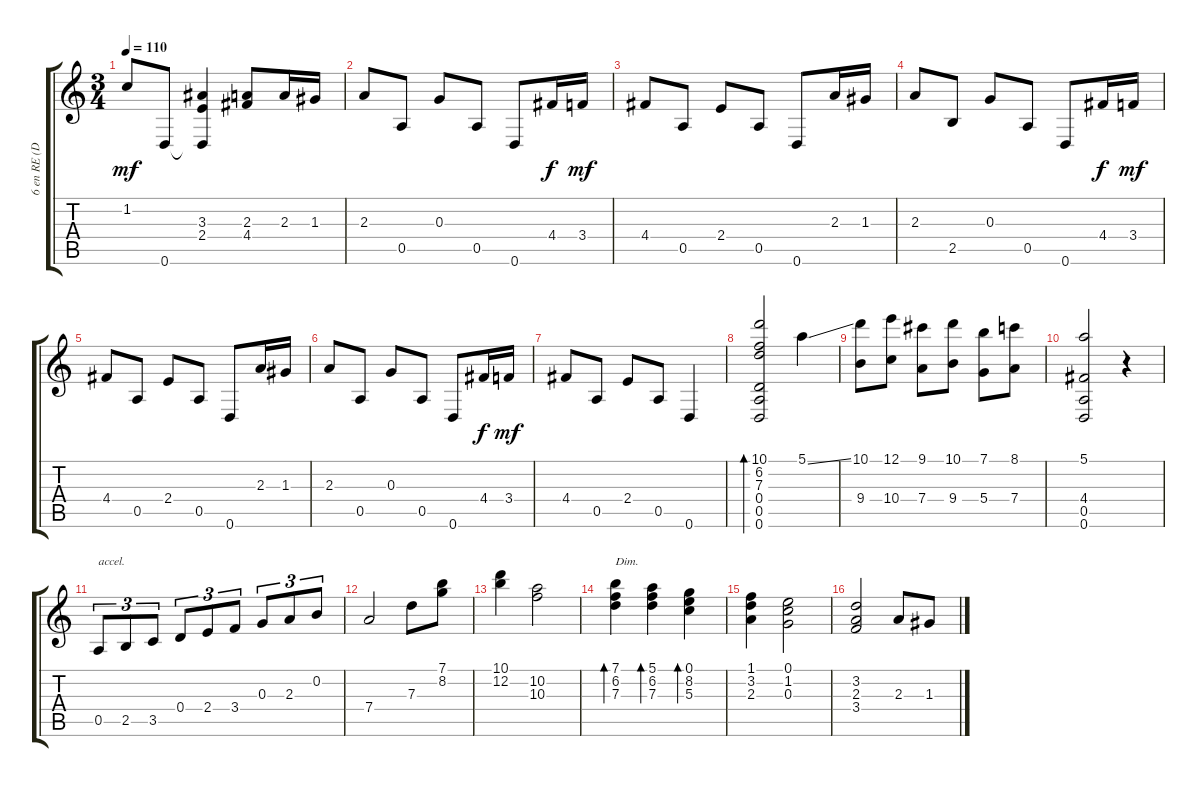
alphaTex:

\track ("6 en RE (D)" "6 en RE (D") {instrument acousticguitarnylon}
\staff {score tabs}
\tuning (E4 B3 G3 D3 A2 D2) {hide}
\ts (3 4)
\tempo 110
\clef g2
\ks c
1.2.8{dy mf} 0.6.8 (3.3 2.4 0.6{t}).4 (2.3 4.4).8 2.3.16 1.3.16 |
2.3.8 0.5.8 0.3.8 0.5.8 0.6.8 4.4.16{dy f} 3.4.16{dy mf} |
4.4.8 0.5.8 2.4.8 0.5.8 0.6.8 2.3.16 1.3.16 |
2.3.8 2.5.8 0.3.8 0.5.8 0.6.8 4.4.16{dy f} 3.4.16{dy mf} |
4.4.8 0.5.8 2.4.8 0.5.8 0.6.8 2.3.16 1.3.16 |
2.3.8 0.5.8 0.3.8 0.5.8 0.6.8 4.4.16{dy f} 3.4.16{dy mf} |
4.4.8 0.5.8 2.4.8 0.5.8 0.6.4 |
(10.1 6.2 7.3 0.4 0.5 0.6).2{bd 120} 5.1{ss}.4 |
(10.1 9.4).8 (12.1 10.4).8 (9.1 7.4).8 (10.1 9.4).8 (7.1 5.4).8 (8.1 7.4).8 |
(5.1 4.4 0.5 0.6).2 r.4 |
0.5.8{tu (3 2) txt "accel."} 2.5.8{tu (3 2)} 3.5.8{tu (3 2)} 0.4.8{tu (3 2)} 2.4.8{tu (3 2)} 3.4.8{tu (3 2)} 0.3.8{tu (3 2)} 2.3.8{tu (3 2)} 0.2.8{tu (3 2)} |
7.4.2 7.3.8 (7.1 8.2).8 |
(10.1 12.2).4 (10.2 10.3).2 |
(7.1 6.2 7.3).4{bd 120 txt "Dim."} (5.1 6.2 7.3).4{bd 120} (0.1 8.2 5.3).4{bd 120} |
(1.1 3.2 2.3).4 (0.1 1.2 0.3).2 |
(3.2 2.3 3.4).2 2.3.8 1.3.8
